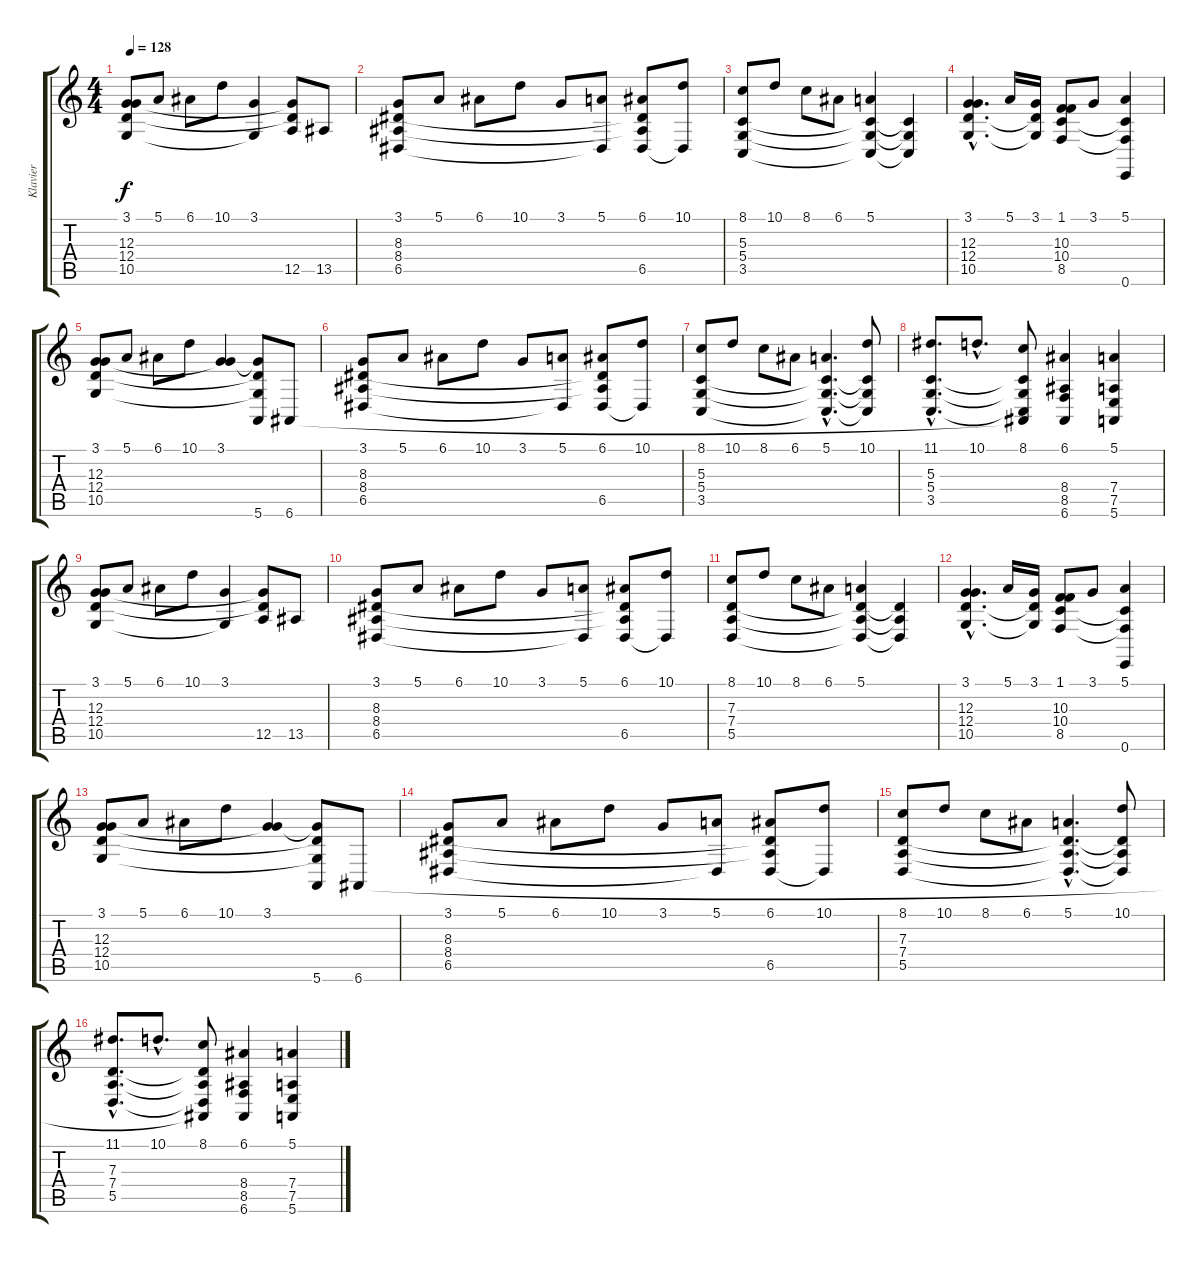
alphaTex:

\track ("Klavier" "Klavier") {instrument electricgrandpiano}
\staff {score tabs}
\tuning (E4 B3 G3 D3 A2 E2) {hide}
\ts (4 4)
\tempo 128
\clef g2
\ks c
(3.1 12.3 12.4 10.5).8{dy f} 5.1.8 6.1.8 10.1.8 (3.1 10.5{t}).4 (12.3{t} 12.4{t} 12.5).8 13.5.8 |
(3.1 8.3 8.4 6.5).8 5.1.8 6.1.8 10.1.8 3.1.8 (5.1 6.5{t}).8 (6.1 8.3{t} 8.4{t} 6.5).8 (10.1 6.5{t}).8 |
(8.1 5.3 5.4 3.5).8 10.1.8 8.1.8 6.1.8 (5.1 5.3{t} 5.4{t} 3.5{t}).4 (5.3{t} 5.4{t} 3.5{t}).4 |
(3.1{hac} 12.3{hac} 12.4{hac} 10.5{hac}).4{d} 5.1.16 (3.1 12.4{t} 10.5{t}).16 (1.1 10.3 10.4 8.5).8 3.1.8 (5.1 10.4{t} 8.5{t} 0.6).4 |
(3.1 12.3 12.4 10.5).8 5.1.8 6.1.8 10.1.8 (3.1 12.3{t}).4 (12.3{t} 12.4{t} 10.5{t} 5.6).8 6.6.8 |
(3.1 8.3 8.4 6.5).8 5.1.8 6.1.8 10.1.8 3.1.8 (5.1 6.5{t}).8 (6.1 8.3{t} 8.4{t} 6.5).8 (10.1 6.5{t}).8 |
(8.1 5.3 5.4 3.5).8 10.1.8 8.1.8 6.1.8 (5.1{hac} 5.3{hac t} 5.4{hac t} 3.5{hac t}).4{d} (10.1 5.3{t} 5.4{t} 3.5{t}).8 |
(11.1{hac} 5.3{hac} 5.4{hac} 3.5{hac}).8{d} 10.1{hac}.8{d} (8.1 5.3{t} 5.4{t} 3.5{t} 6.6{t}).8 (6.1 8.4 8.5 6.6).4 (5.1 7.4 7.5 5.6).4 |
(3.1 12.3 12.4 10.5).8 5.1.8 6.1.8 10.1.8 (3.1 10.5{t}).4 (12.3{t} 12.4{t} 12.5).8 13.5.8 |
(3.1 8.3 8.4 6.5).8 5.1.8 6.1.8 10.1.8 3.1.8 (5.1 6.5{t}).8 (6.1 8.3{t} 8.4{t} 6.5).8 (10.1 6.5{t}).8 |
(8.1 7.3 7.4 5.5).8 10.1.8 8.1.8 6.1.8 (5.1 7.3{t} 7.4{t} 5.5{t}).4 (7.3{t} 7.4{t} 5.5{t}).4 |
(3.1{hac} 12.3{hac} 12.4{hac} 10.5{hac}).4{d} 5.1.16 (3.1 12.4{t} 10.5{t}).16 (1.1 10.3 10.4 8.5).8 3.1.8 (5.1 10.4{t} 8.5{t} 0.6).4 |
(3.1 12.3 12.4 10.5).8 5.1.8 6.1.8 10.1.8 (3.1 12.3{t}).4 (12.3{t} 12.4{t} 10.5{t} 5.6).8 6.6.8 |
(3.1 8.3 8.4 6.5).8 5.1.8 6.1.8 10.1.8 3.1.8 (5.1 6.5{t}).8 (6.1 8.3{t} 8.4{t} 6.5).8 (10.1 6.5{t}).8 |
(8.1 7.3 7.4 5.5).8 10.1.8 8.1.8 6.1.8 (5.1{hac} 7.3{hac t} 7.4{hac t} 5.5{hac t}).4{d} (10.1 7.3{t} 7.4{t} 5.5{t}).8 |
(11.1{hac} 7.3{hac} 7.4{hac} 5.5{hac}).8{d} 10.1{hac}.8{d} (8.1 7.3{t} 7.4{t} 5.5{t} 6.6{t}).8 (6.1 8.4 8.5 6.6).4 (5.1 7.4 7.5 5.6).4
